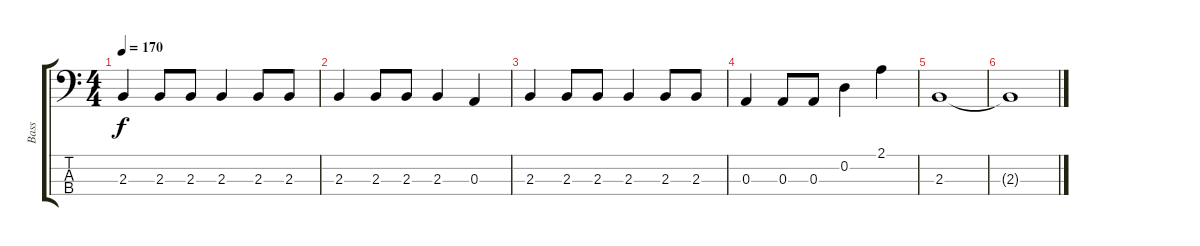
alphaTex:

\track ("Bass" "Bass") {instrument electricbassfinger}
\staff {score tabs}
\tuning (G2 D2 A1 E1) {hide}
\ts (4 4)
\tempo 170
\clef f4
\ks c
2.3.4{dy f} 2.3.8 2.3.8 2.3.4 2.3.8 2.3.8 |
2.3.4 2.3.8 2.3.8 2.3.4 0.3.4 |
2.3.4 2.3.8 2.3.8 2.3.4 2.3.8 2.3.8 |
0.3.4 0.3.8 0.3.8 0.2.4 2.1.4 |
2.3.1 |
2.3{t}.1
